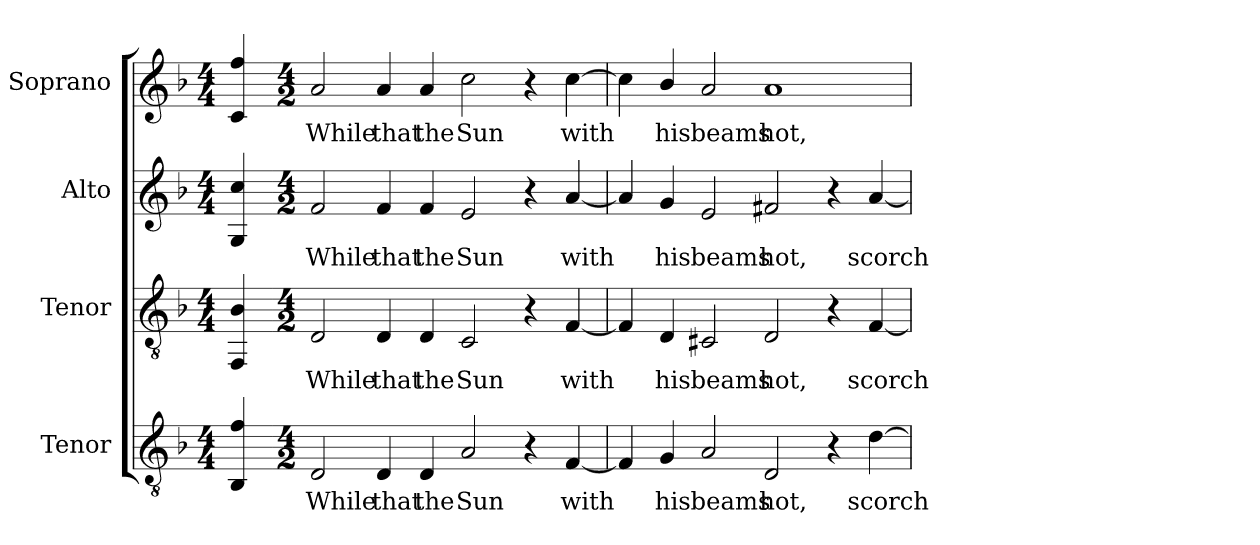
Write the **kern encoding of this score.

**kern	**text	**kern	**text	**kern	**text	**kern	**text
*part4	*part4	*part3	*part3	*part2	*part2	*part1	*part1
*staff4	*staff4	*staff3	*staff3	*staff2	*staff2	*staff1	*staff1
*I"Tenor	*	*I"Tenor	*	*I"Alto	*	*I"Soprano	*
*I'T.	*	*	*	*I'A.	*	*I'S.	*
!!LO:PB:g=z
*clefGv2	*	*clefGv2	*	*clefG2	*	*clefG2	*
*ITrd7c12	*	*	*	*	*	*	*
*k[b-]	*	*k[b-]	*	*k[b-]	*	*k[b-]	*
*F:	*	*F:	*	*F:	*	*F:	*
*M4/4	*	*M4/4	*	*M4/4	*	*M4/4	*
=	=	=	=	=	=	=	=
4BBB-i/ 4Fi	.	4FFi/ 4B-i	.	4Gi/ 4cci	.	4ci/ 4ffi	.
=1-	=1-	=1-	=1-	=1-	=1-	=1-	=1-
*M4/2	*	*M4/2	*	*M4/2	*	*M4/2	*
!	!LO:LY:b:color=#000000	!	!	!	!	!	!
!	!	!	!LO:LY:b:color=#000000	!	!	!	!
!	!	!	!	!	!LO:LY:b:color=#000000	!	!
!	!	!	!	!	!	!	!LO:LY:b:color=#000000
2DDi/	While	2Di/	While	2fi/	While	2ai/	While
!	!LO:LY:b:color=#000000	!	!	!	!	!	!
!	!	!	!LO:LY:b:color=#000000	!	!	!	!
!	!	!	!	!	!LO:LY:b:color=#000000	!	!
!	!	!	!	!	!	!	!LO:LY:b:color=#000000
4DDi/	that	4Di/	that	4fi/	that	4ai/	that
!	!LO:LY:b:color=#000000	!	!	!	!	!	!
!	!	!	!LO:LY:b:color=#000000	!	!	!	!
!	!	!	!	!	!LO:LY:b:color=#000000	!	!
!	!	!	!	!	!	!	!LO:LY:b:color=#000000
4DDi/	the	4Di/	the	4fi/	the	4ai/	the
!	!LO:LY:b:color=#000000	!	!	!	!	!	!
!	!	!	!LO:LY:b:color=#000000	!	!	!	!
!	!	!	!	!	!LO:LY:b:color=#000000	!	!
!	!	!	!	!	!	!	!LO:LY:b:color=#000000
2AAi/	Sun	2Ci/	Sun	2ei/	Sun	2cci\	Sun
4r	.	4r	.	4r	.	4r	.
!	!LO:LY:b:color=#000000	!	!	!	!	!	!
!	!	!	!LO:LY:b:color=#000000	!	!	!	!
!	!	!	!	!	!LO:LY:b:color=#000000	!	!
!	!	!	!	!	!	!	!LO:LY:b:color=#000000
[4FFi/	with	[4Fi/	with	[4ai/	with	[4cci\	with
=2	=2	=2	=2	=2	=2	=2	=2
4FFi/]	.	4Fi/]	.	4ai/]	.	4cci\]	.
!	!LO:LY:b:color=#000000	!	!	!	!	!	!
!	!	!	!LO:LY:b:color=#000000	!	!	!	!
!	!	!	!	!	!LO:LY:b:color=#000000	!	!
!	!	!	!	!	!	!	!LO:LY:b:color=#000000
4GGi/	his	4Di/	his	4gi/	his	4b-i/	his
!	!LO:LY:b:color=#000000	!	!	!	!	!	!
!	!	!	!LO:LY:b:color=#000000	!	!	!	!
!	!	!	!	!	!LO:LY:b:color=#000000	!	!
!	!	!	!	!	!	!	!LO:LY:b:color=#000000
2AAi/	beams	2C#Xi/	beams	2ei/	beams	2ai/	beams
!	!LO:LY:b:color=#000000	!	!	!	!	!	!
!	!	!	!LO:LY:b:color=#000000	!	!	!	!
!	!	!	!	!	!LO:LY:b:color=#000000	!	!
!	!	!	!	!	!	!	!LO:LY:b:color=#000000
2DDi/	hot,	2Di/	hot,	2f#Xi/	hot,	1ai	hot,
4r	.	4r	.	4r	.	.	.
!	!LO:LY:b:color=#000000	!	!	!	!	!	!
!	!	!	!LO:LY:b:color=#000000	!	!	!	!
!	!	!	!	!	!LO:LY:b:color=#000000	!	!
[4Di\	scorch-	[4Fi/	scorch-	[4ai/	scorch-	.	.
=	=	=	=	=	=	=	=
*-	*-	*-	*-	*-	*-	*-	*-
